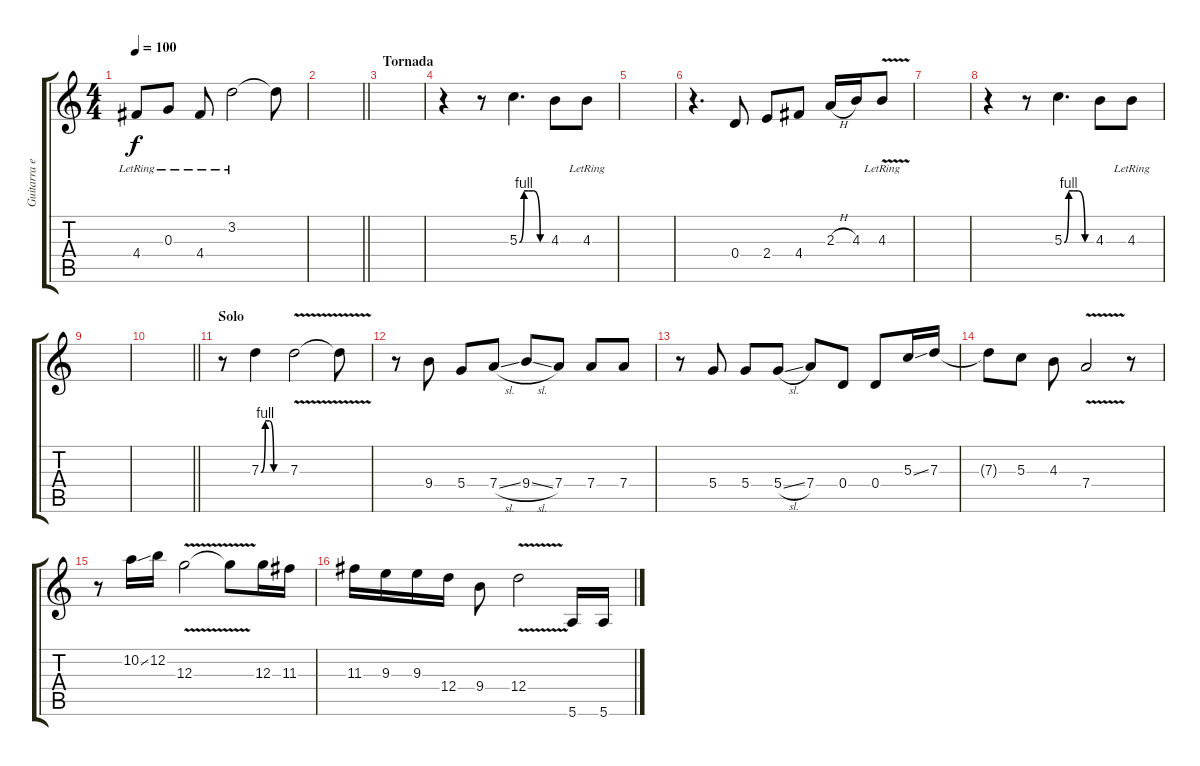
\track ("Guitarra elèctrica" "Guitarra e") {instrument electricguitarjazz}
\staff {score tabs}
\tuning (E4 B3 G3 D3 A2 E2) {hide}
\ts (4 4)
\tempo 100
\clef g2
\ks c
4.4{lr}.8{dy f} 0.3{lr}.8 4.4{lr}.8 3.2{lr}.2 3.2{t}.8 |
\barLineRight lightlight
|
\section ("" "Tornada")
|
r.4 r.8 5.3{be (custom 0 0 10 4 20 4 30 4 45 0 60 0)}.4{d} 4.3.8 4.3{lr}.8 |
|
r.4{d} 0.4.8 2.4.8 4.4.8 2.3{h}.16 4.3.16 4.3{v lr}.8 |
|
r.4 r.8 5.3{be (custom 0 0 10 4 20 4 30 4 45 0 60 0)}.4{d} 4.3.8 4.3{lr}.8 |
|
\barLineRight lightlight
|
\section ("" "Solo")
r.8 7.3{be (custom 0 0 10 4 20 4 30 0 60 0)}.4 7.3{v}.2 7.3{t}.8 |
r.8 9.4.8 5.4.8 7.4{sl}.8 9.4{sl}.8 7.4.8 7.4.8 7.4.8 |
r.8 5.4.8 5.4.8 5.4{sl}.8 7.4.8 0.4.8 0.4.8 5.3{ss}.16 7.3.16 |
7.3{t}.8 5.3.8 4.3.8 7.4{v}.2 r.8 |
r.8 10.2{ss}.16 12.2.16 12.3{v}.2 12.3{t}.8 12.3.16 11.3.16 |
11.3.16 9.3.16 9.3.16 12.4.16 9.4.8 12.4{v}.2 5.6.16 5.6.16
